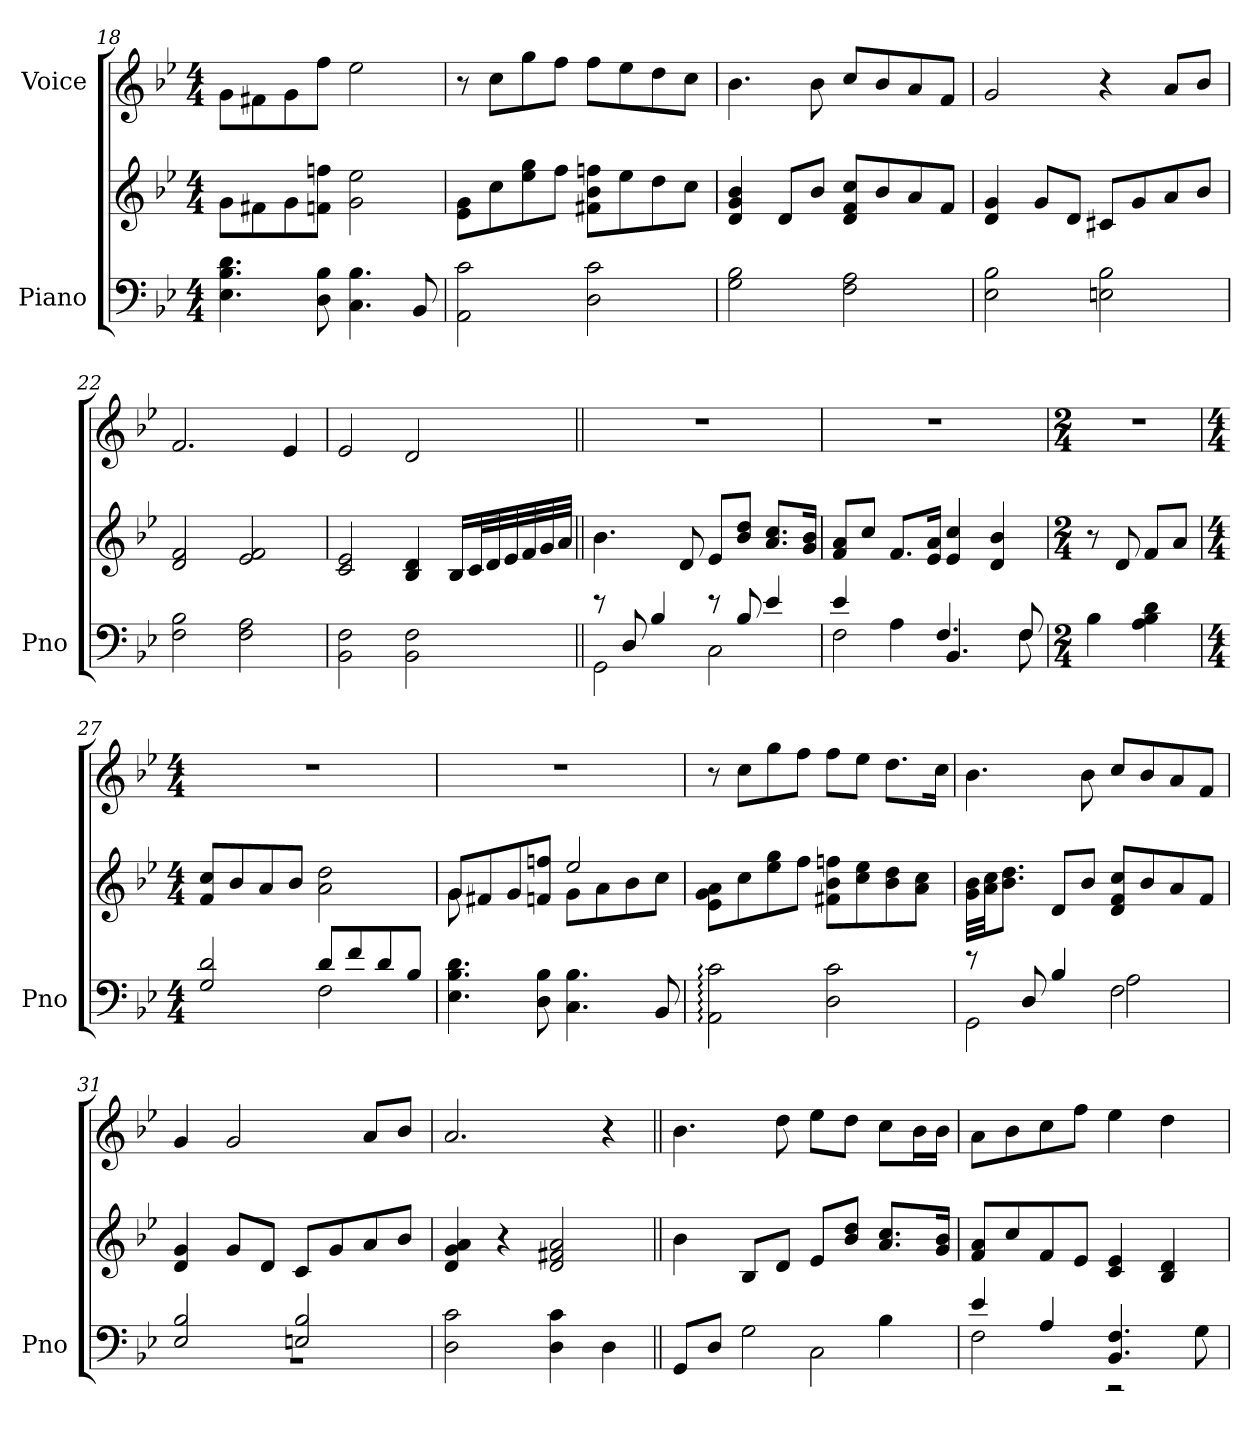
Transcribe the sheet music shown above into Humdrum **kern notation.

**kern	**kern	**kern
*part2	*part2	*part1
*staff3	*staff2	*staff1
*I"Piano	*	*I"Voice
*I'Pno	*	*
*clefF4	*clefG2	*clefG2
*k[b-e-]	*k[b-e-]	*k[b-e-]
*M4/4	*M4/4	*M4/4
=18	=18	=18
4.E-\ 4.B-\ 4.d\	8g\L	8g\L
.	8f#X\	8f#X\
.	8g\	8g\
8D\ 8B-\	8fn\ 8ffn\J	8ff\J
4.C\ 4.B-\	2g\ 2ee-\	2ee-\
8BB-/	.	.
=19	=19	=19
2AA\ 2c\	8e-\ 8g\L	8r
.	8cc\	8cc\L
.	8ee-\ 8gg\	8gg\
.	8ff\J	8ff\J
2D\ 2c\	8f#X\ 8b-\ 8ffn\L	8ff\L
.	8ee-\	8ee-\
.	8dd\	8dd\
.	8cc\J	8cc\J
!!LO:LB:g=z
=20	=20	=20
2G\ 2B-\	4d/ 4g/ 4b-/	4.b-\
.	8d/L	.
.	8b-/J	8b-\
2F\ 2A\	8d/ 8f/ 8cc/L	8cc/L
.	8b-/	8b-/
.	8a/	8a/
.	8f/J	8f/J
=21	=21	=21
2E-\ 2B-\	4d/ 4g/	2g/
.	8g/L	.
.	8d/J	.
2En\ 2B-\	8c#X/L	4r
.	8g/	.
.	8a/	8a/L
.	8b-/J	8b-/J
=22	=22	=22
2F\ 2B-\	2d/ 2f/	2.f/
2F\ 2A\	2e-/ 2f/	.
.	.	4e-/
=23	=23	=23
2BB-\ 2F\	2c/ 2e-/	2e-/
2BB-\ 2F\	4B-/ 4d/	2d/
.	16B-/LL	.
.	32c/L	.
.	32d/	.
.	32e-/	.
.	32f/	.
.	32g/	.
.	32a/JJJ	.
=24||	=24||	=24||
*^	*	*
2GG\	8re	4.b-\	1r
.	8D/	.	.
.	4B-/	.	.
.	.	8d/	.
2C\	8re	8e-/L	.
.	8B-/	8b-/ 8dd/J	.
.	4e-/	8.a/ 8.cc/L	.
.	.	16g/ 16b-/Jk	.
!!LO:LB:g=z
=25	=25	=25	=25
2F\	4e-/	8f/ 8a/L	1r
.	.	8cc/J	.
.	4A\	8.f/L	.
.	.	16e-/ 16a/Jk	.
4.BB-/	4.F/	4e-/ 4cc/	.
.	.	4d/ 4b-/	.
8F/	8F\	.	.
*v	*v	*	*
=26	=26	=26
*M2/4	*M2/4	*M2/4
4B-\	8r	2r
.	8d/	.
4A\ 4B-\ 4d\	8f/L	.
.	8a/J	.
=27	=27	=27
*M4/4	*M4/4	*M4/4
*^	*	*
2G/ 2d/	2ryy	8f/ 8cc/L	1r
.	.	8b-/	.
.	.	8a/	.
.	.	8b-/J	.
2F\	8d/L	2a\ 2dd\	.
.	8f/	.	.
.	8d/	.	.
.	8B-/J	.	.
*v	*v	*	*
=28	=28	=28
*	*^	*
4.E-\ 4.B-\ 4.d\	8g/L	8g\	1r
.	8f#X/	4.ryy	.
.	8g/	.	.
8D\ 8B-\	8fn/ 8ffn/J	.	.
4.C\ 4.B-\	2ee-/	8g\L	.
.	.	8a\	.
.	.	8b-\	.
8BB-/	.	8cc\J	.
*	*v	*v	*
!!LO:LB:g=z
=29	=29	=29
2AA\: 2c\:	8e-\ 8g\ 8a\L	8r
.	8cc\	8cc\L
.	8ee-\ 8gg\	8gg\
.	8ff\J	8ff\J
2D\ 2c\	8f#X\ 8b-\ 8ffn\L	8ff\L
.	8cc\ 8ee-\	8ee-\J
.	8b-\ 8dd\	8.dd\L
.	8a\ 8cc\J	.
.	.	16cc\Jk
=30	=30	=30
*^	*	*
2GG\	8re	32g\ 32b-\LLL	4.b-\
.	.	32a\ 32cc\JJ	.
.	.	8.b-\ 8.dd\J	.
.	8D/	.	.
.	4B-/	8d/L	.
.	.	8b-/J	8b-\
2F\	2A\	8d/ 8f/ 8cc/L	8cc/L
.	.	8b-/	8b-/
.	.	8a/	8a/
.	.	8f/J	8f/J
=31	=31	=31	=31
2E-/ 2B-/	1r	4d/ 4g/	4g/
.	.	8g/L	2g/
.	.	8d/J	.
2En/ 2B-/	.	8c/L	.
.	.	8g/	.
.	.	8a/	8a/L
.	.	8b-/J	8b-/J
*v	*v	*	*
=32	=32	=32
2D\ 2c\	4d/ 4g/ 4a/	2.a/
.	4r	.
4D\ 4c\	2d/ 2f#X/ 2a/	.
4D\	.	4r
=33||	=33||	=33||
*^	*	*
2ryy	8GG/L	4b-\	4.b-\
.	8D/J	.	.
.	2G\	8B-/L	.
.	.	8d/J	8dd\
2C\	.	8e-/L	8ee-\L
.	.	8b-/ 8dd/J	8dd\J
.	4B-\	8.a/ 8.cc/L	8cc\L
.	.	.	16b-\L
.	.	16g/ 16b-/Jk	16b-\JJ
!!LO:PB:g=z
=34	=34	=34	=34
4e-/	2F\	8f/ 8a/L	8a\L
.	.	8cc/	8b-\
4A/	.	8f/	8cc\
.	.	8e-/J	8ff\J
4.BB-/ 4.F/	2r	4c/ 4e-/	4ee-\
.	.	4B-/ 4d/	4dd\
8G\	.	.	.
*v	*v	*	*
=	=	=
*-	*-	*-
